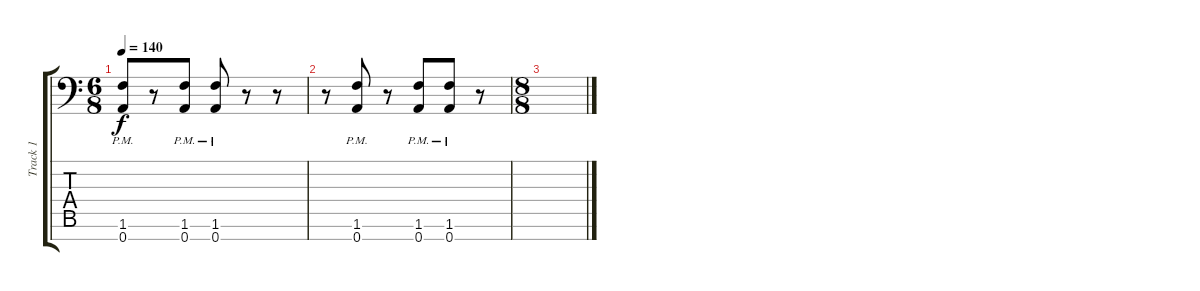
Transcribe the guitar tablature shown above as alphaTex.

\track ("Track 1" "Track 1") {instrument distortionguitar}
\staff {score tabs}
\tuning (E4 B3 G3 D3 A2 E2 A1) {hide}
\ts (6 8)
\tempo 140
\clef f4
\ks c
(1.6{pm} 0.7{pm}).8{dy f} r.8 (1.6{pm} 0.7{pm}).8 (1.6{pm} 0.7{pm}).8 r.8 r.8 |
r.8 (1.6{pm} 0.7{pm}).8 r.8 (1.6{pm} 0.7{pm}).8 (1.6{pm} 0.7{pm}).8 r.8 |
\ts (8 8)
